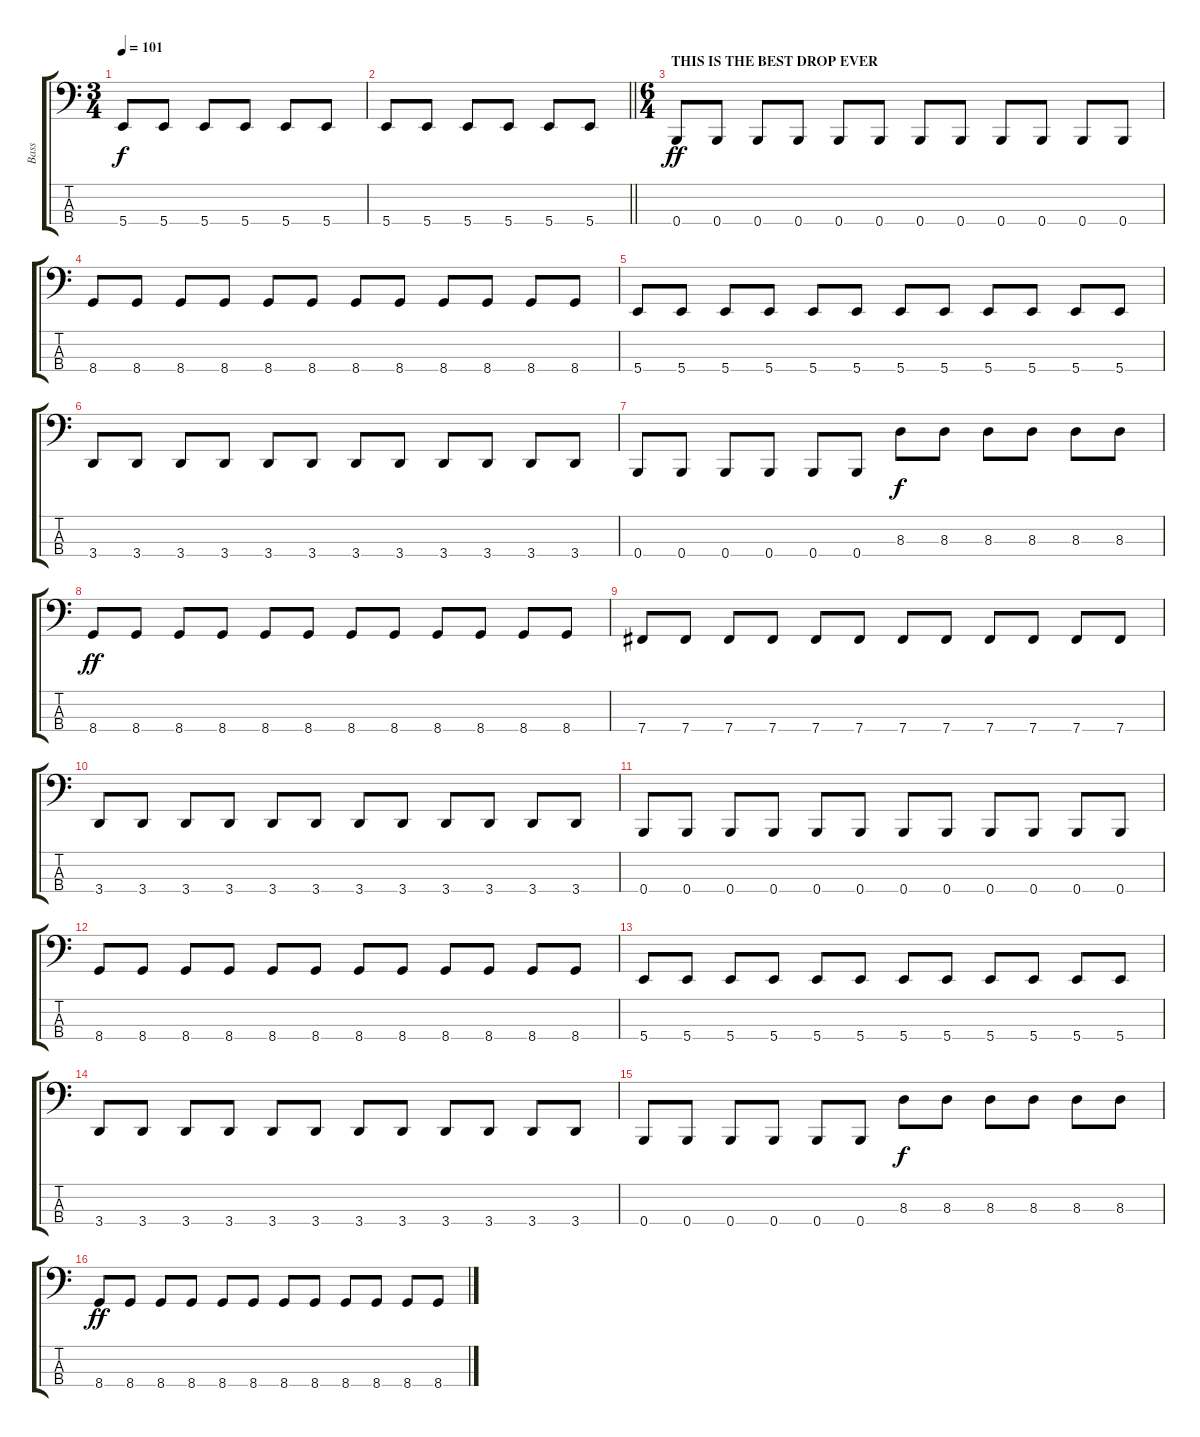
\track ("Bass" "Bass") {instrument electricbasspick}
\staff {score tabs}
\tuning (E2 B1 Gb1 B0) {hide}
\ts (3 4)
\tempo 101
\clef f4
\ks c
5.4.8{dy f} 5.4.8 5.4.8 5.4.8 5.4.8 5.4.8 |
\barLineRight lightlight
5.4.8 5.4.8 5.4.8 5.4.8 5.4.8 5.4.8 |
\ts (6 4)
\section ("" "THIS IS THE BEST DROP EVER")
0.4.8{dy ff} 0.4.8 0.4.8 0.4.8 0.4.8 0.4.8 0.4.8 0.4.8 0.4.8 0.4.8 0.4.8 0.4.8 |
8.4.8 8.4.8 8.4.8 8.4.8 8.4.8 8.4.8 8.4.8 8.4.8 8.4.8 8.4.8 8.4.8 8.4.8 |
5.4.8 5.4.8 5.4.8 5.4.8 5.4.8 5.4.8 5.4.8 5.4.8 5.4.8 5.4.8 5.4.8 5.4.8 |
3.4.8 3.4.8 3.4.8 3.4.8 3.4.8 3.4.8 3.4.8 3.4.8 3.4.8 3.4.8 3.4.8 3.4.8 |
0.4.8 0.4.8 0.4.8 0.4.8 0.4.8 0.4.8 8.3.8{dy f} 8.3.8 8.3.8 8.3.8 8.3.8 8.3.8 |
8.4.8{dy ff} 8.4.8 8.4.8 8.4.8 8.4.8 8.4.8 8.4.8 8.4.8 8.4.8 8.4.8 8.4.8 8.4.8 |
7.4.8 7.4.8 7.4.8 7.4.8 7.4.8 7.4.8 7.4.8 7.4.8 7.4.8 7.4.8 7.4.8 7.4.8 |
3.4.8 3.4.8 3.4.8 3.4.8 3.4.8 3.4.8 3.4.8 3.4.8 3.4.8 3.4.8 3.4.8 3.4.8 |
0.4.8 0.4.8 0.4.8 0.4.8 0.4.8 0.4.8 0.4.8 0.4.8 0.4.8 0.4.8 0.4.8 0.4.8 |
8.4.8 8.4.8 8.4.8 8.4.8 8.4.8 8.4.8 8.4.8 8.4.8 8.4.8 8.4.8 8.4.8 8.4.8 |
5.4.8 5.4.8 5.4.8 5.4.8 5.4.8 5.4.8 5.4.8 5.4.8 5.4.8 5.4.8 5.4.8 5.4.8 |
3.4.8 3.4.8 3.4.8 3.4.8 3.4.8 3.4.8 3.4.8 3.4.8 3.4.8 3.4.8 3.4.8 3.4.8 |
0.4.8 0.4.8 0.4.8 0.4.8 0.4.8 0.4.8 8.3.8{dy f} 8.3.8 8.3.8 8.3.8 8.3.8 8.3.8 |
8.4.8{dy ff} 8.4.8 8.4.8 8.4.8 8.4.8 8.4.8 8.4.8 8.4.8 8.4.8 8.4.8 8.4.8 8.4.8
